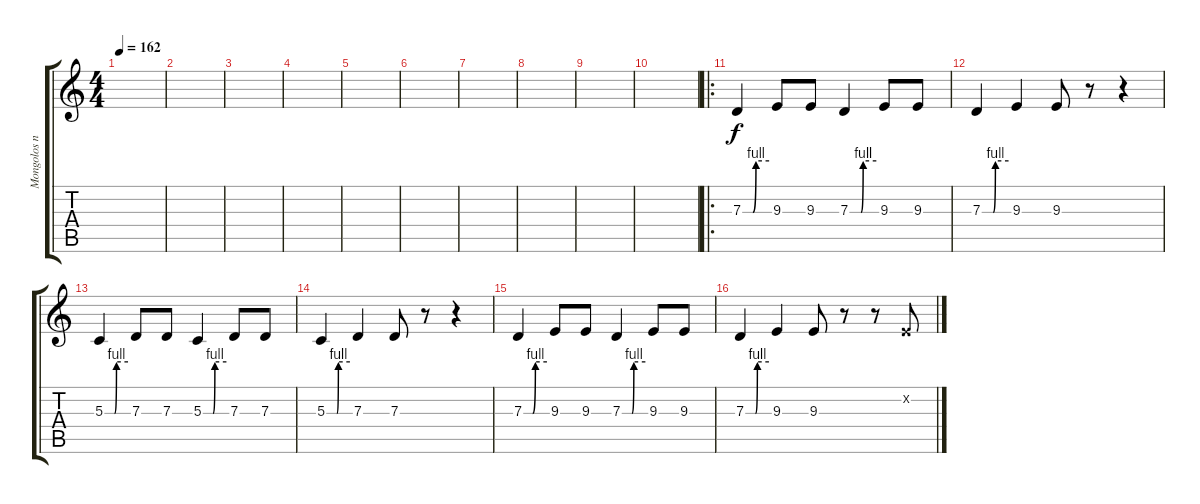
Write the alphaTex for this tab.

\track ("Mongolos n1" "Mongolos n") {instrument voiceoohs}
\staff {score tabs}
\tuning (E4 B3 G3 D3 A2 E2) {hide}
\ts (4 4)
\tempo 162
\clef g2
\ks c
|
|
|
|
|
|
|
|
|
|
\ro
7.3{be (custom 0 0 23 0 30 4 60 4)}.4 9.3.8 9.3.8 7.3{be (custom 0 0 25 0 30 4 60 4)}.4 9.3.8 9.3.8 |
7.3{be (custom 0 0 25 0 30 4 60 4)}.4 9.3.4 9.3.8 r.8 r.4 |
5.3{be (custom 0 0 25 0 30 4 60 4)}.4 7.3.8 7.3.8 5.3{be (custom 0 0 25 0 30 4 60 4)}.4 7.3.8 7.3.8 |
5.3{be (custom 0 0 26 0 30 4 60 4)}.4 7.3.4 7.3.8 r.8 r.4 |
7.3{be (custom 0 0 23 0 30 4 60 4)}.4 9.3.8 9.3.8 7.3{be (custom 0 0 25 0 30 4 60 4)}.4 9.3.8 9.3.8 |
7.3{be (custom 0 0 25 0 30 4 60 4)}.4 9.3.4 9.3.8 r.8 r.8 5.2{x}.8
